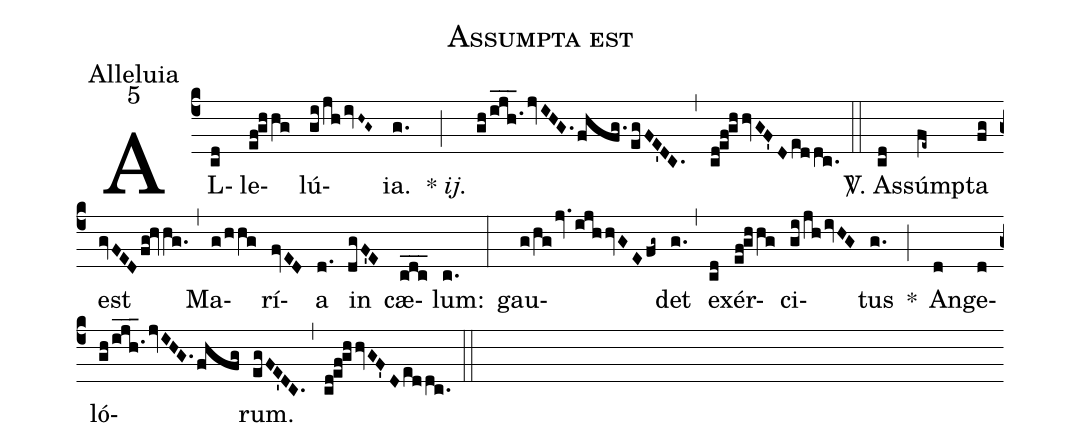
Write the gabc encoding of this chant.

name:Assumpta est;
office-part:Alleluia;
mode:5;
%%
(c4) AL(cd)le(ef!ghhg)lú(gi/jhivH~G~)ia.(g.) {*}~<i>ij.</i>(;) (gh/ijh.1___jvIHG.fhfg./egFE'DC.) (,) (cd!ef!ghhvGF'Deddc.) (::)
<sp>V/</sp>. As(cd)súmp(fe~)ta(fg) est(gvFEDfg!hvhg.) (,) Ma(g/hhg)rí(fvED)a(d.) in(dgF'E) cæ(cdc___)lum:(c.) (:)
gau(g/hgjv.ijhhvGEfg~)det(g.) (,) ex(cd)ér(ef!ghhg)ci(gi/jhivHG)tus(g.) *(;) An(d)ge(d)ló(gh/ijh.1___jvIHG.fhfg)rum.(egFE'DC.) (,) (cd!ef!ghhvGF'Deddc.) (::)
